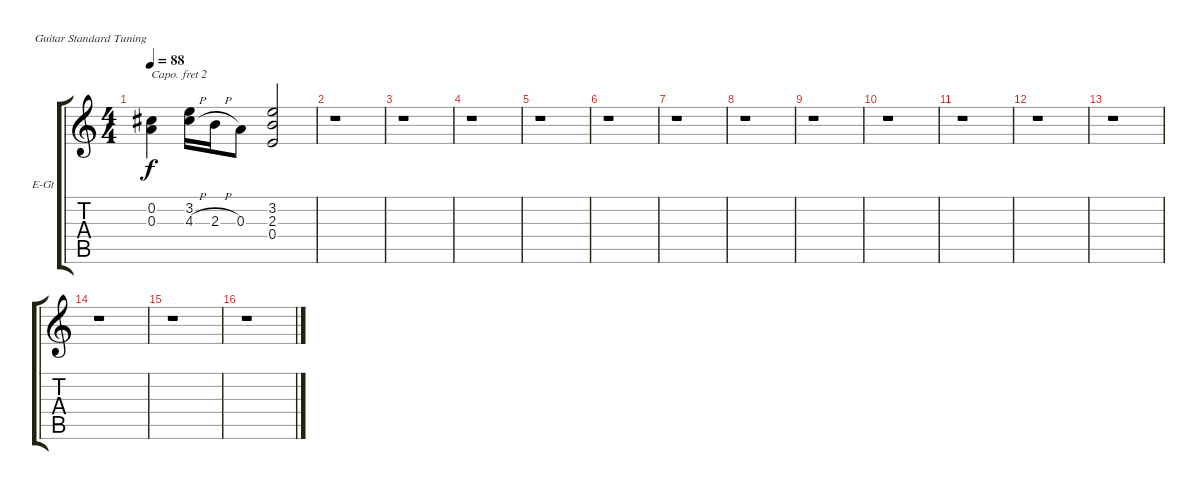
\bracketExtendMode groupsimilarinstruments
\firstSystemTrackNameOrientation horizontal
\otherSystemsTrackNameOrientation horizontal
\track ("Clean Guitar" "E-Gt") {instrument electricguitarclean}
\staff {score tabs}
\capo 2
\tuning (E4 B3 G3 D3 A2 E2)
\ts (4 4)
\tempo 88
\clef g2
\ks c
(0.2 0.3).4{dy f} (3.2 4.3{h}).16 2.3{h}.16 0.3.8 (3.2 2.3 0.4).2 |
r.1 |
r.1 |
r.1 |
r.1 |
r.1 |
r.1 |
r.1 |
r.1 |
r.1 |
r.1 |
r.1 |
r.1 |
r.1 |
r.1 |
r.1
